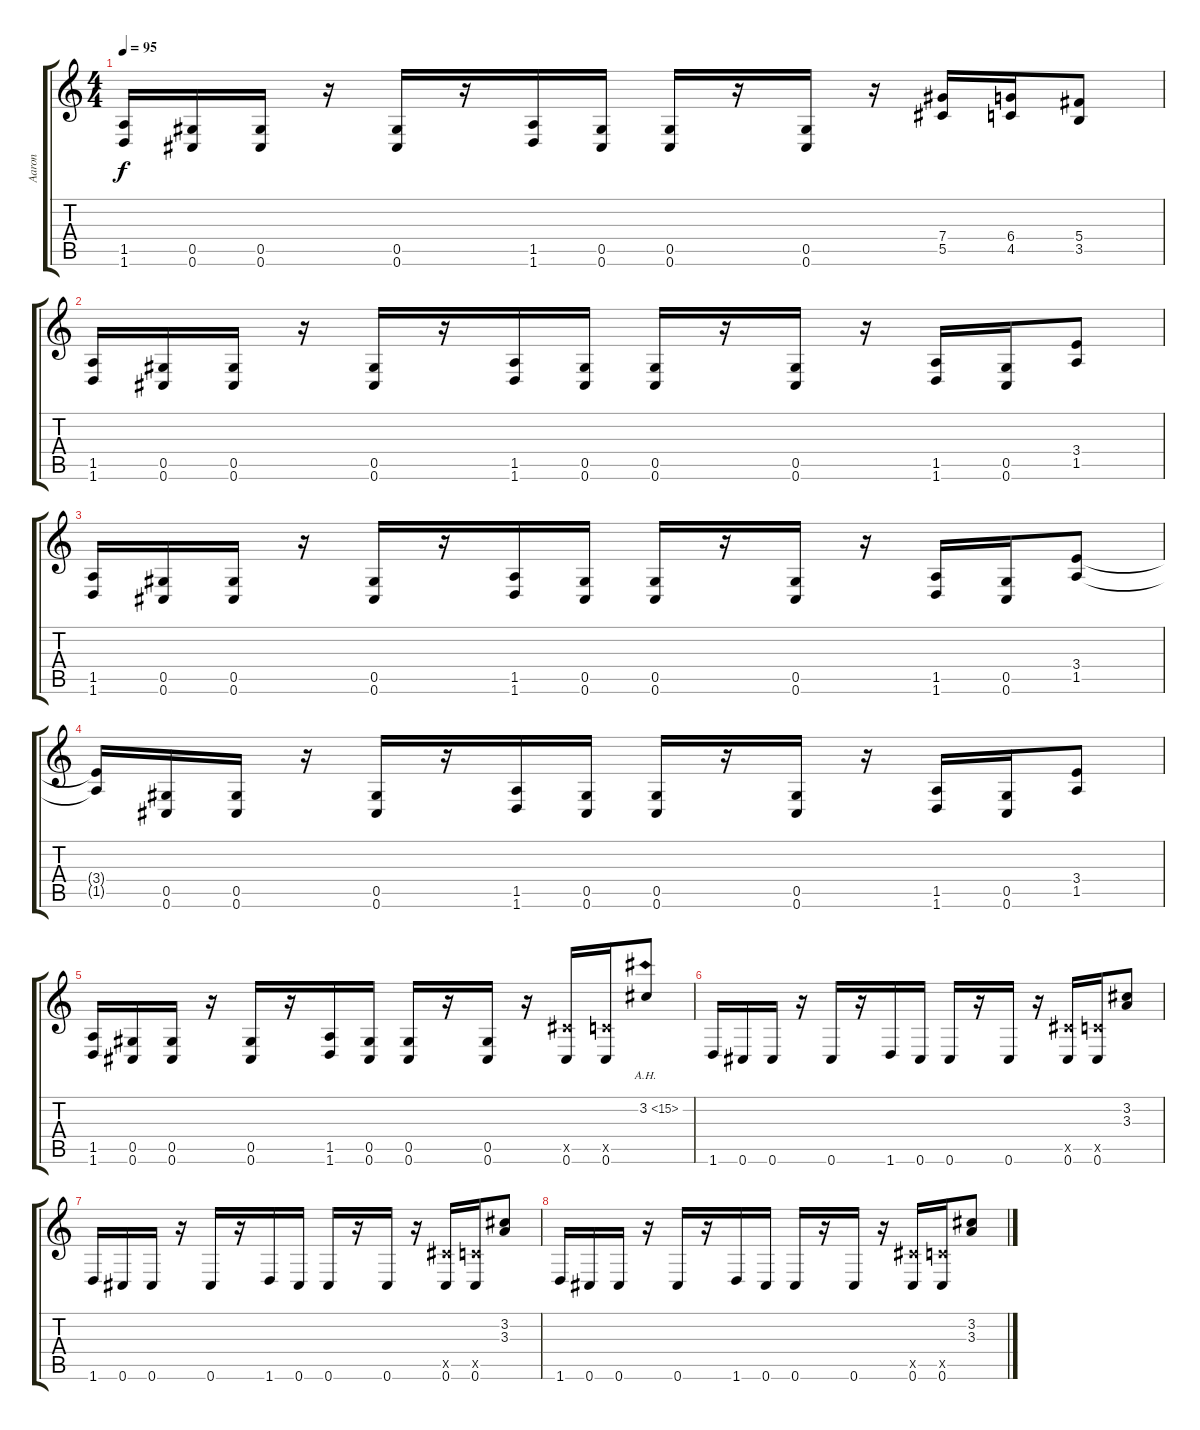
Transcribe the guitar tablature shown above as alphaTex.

\track ("Aaron" "Aaron") {instrument distortionguitar}
\staff {score tabs}
\tuning (Eb4 Bb3 Gb3 Db3 Ab2 Db2) {hide}
\ts (4 4)
\tempo 95
\clef g2
\ks c
(1.5 1.6).16{dy f} (0.5 0.6).16 (0.5 0.6).16 r.16 (0.5 0.6).16 r.16 (1.5 1.6).16 (0.5 0.6).16 (0.5 0.6).16 r.16 (0.5 0.6).16 r.16 (7.4 5.5).16 (6.4 4.5).16 (5.4 3.5).8 |
(1.5 1.6).16 (0.5 0.6).16 (0.5 0.6).16 r.16 (0.5 0.6).16 r.16 (1.5 1.6).16 (0.5 0.6).16 (0.5 0.6).16 r.16 (0.5 0.6).16 r.16 (1.5 1.6).16 (0.5 0.6).16 (3.4 1.5).8 |
(1.5 1.6).16 (0.5 0.6).16 (0.5 0.6).16 r.16 (0.5 0.6).16 r.16 (1.5 1.6).16 (0.5 0.6).16 (0.5 0.6).16 r.16 (0.5 0.6).16 r.16 (1.5 1.6).16 (0.5 0.6).16 (3.4 1.5).8 |
(3.4{t} 1.5{t}).16 (0.5 0.6).16 (0.5 0.6).16 r.16 (0.5 0.6).16 r.16 (1.5 1.6).16 (0.5 0.6).16 (0.5 0.6).16 r.16 (0.5 0.6).16 r.16 (1.5 1.6).16 (0.5 0.6).16 (3.4 1.5).8 |
(1.5 1.6).16 (0.5 0.6).16 (0.5 0.6).16 r.16 (0.5 0.6).16 r.16 (1.5 1.6).16 (0.5 0.6).16 (0.5 0.6).16 r.16 (0.5 0.6).16 r.16 (5.5{x} 0.6).16 (4.5{x} 0.6).16 3.2{ah 12}.8 |
1.6.16 0.6.16 0.6.16 r.16 0.6.16 r.16 1.6.16 0.6.16 0.6.16 r.16 0.6.16 r.16 (5.5{x} 0.6).16 (4.5{x} 0.6).16 (3.2 3.3).8 |
1.6.16 0.6.16 0.6.16 r.16 0.6.16 r.16 1.6.16 0.6.16 0.6.16 r.16 0.6.16 r.16 (5.5{x} 0.6).16 (4.5{x} 0.6).16 (3.2 3.3).8 |
1.6.16 0.6.16 0.6.16 r.16 0.6.16 r.16 1.6.16 0.6.16 0.6.16 r.16 0.6.16 r.16 (5.5{x} 0.6).16 (4.5{x} 0.6).16 (3.2 3.3).8
